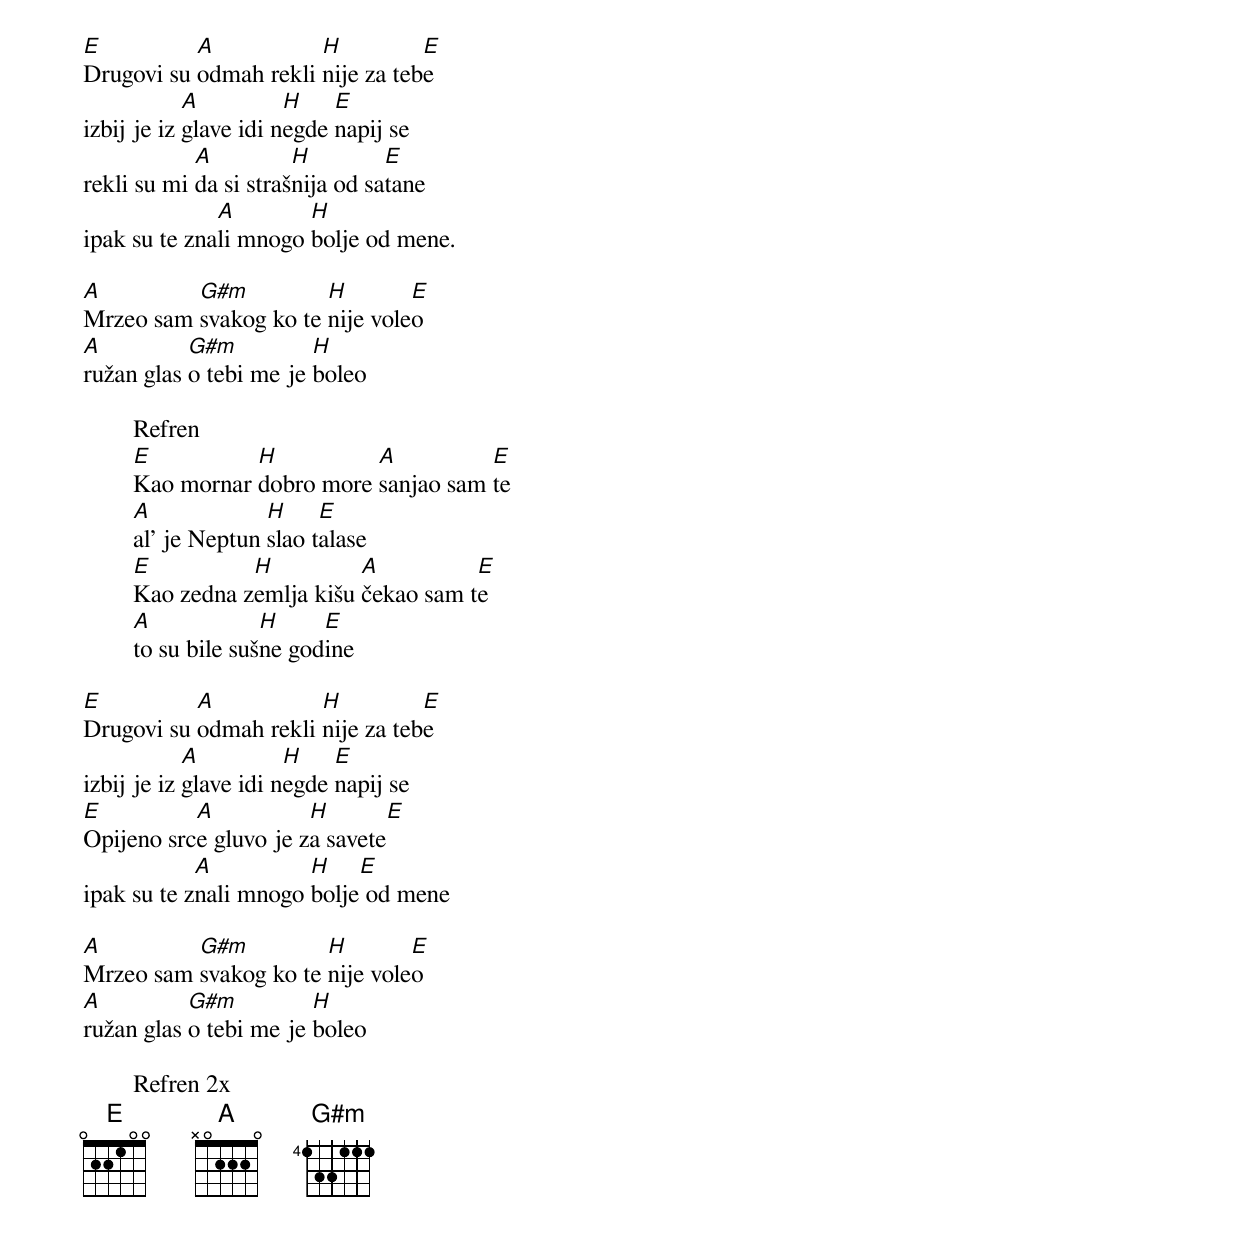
E          A           H          E
Drugovi su odmah rekli nije za tebe
            A          H    E
izbij je iz glave idi negde napij se
            A          H         E
rekli su mi da si strašnija od satane
              A        H
ipak su te znali mnogo bolje od mene.

A         G#m          H        E
Mrzeo sam svakog ko te nije voleo
A          G#m          H
ružan glas o tebi me je boleo

	Refren
	E          H          A          E
	Kao mornar dobro more sanjao sam te
	A             H     E
	al' je Neptun slao talase
	E          H          A          E
	Kao zedna zemlja kišu čekao sam te
	A             H     E
	to su bile sušne godine

E          A           H          E
Drugovi su odmah rekli nije za tebe
            A          H    E
izbij je iz glave idi negde napij se
E          A           H          E
Opijeno srce gluvo je za savete
            A          H    E
ipak su te znali mnogo bolje od mene

A         G#m          H        E
Mrzeo sam svakog ko te nije voleo
A          G#m          H
ružan glas o tebi me je boleo

	Refren 2x
